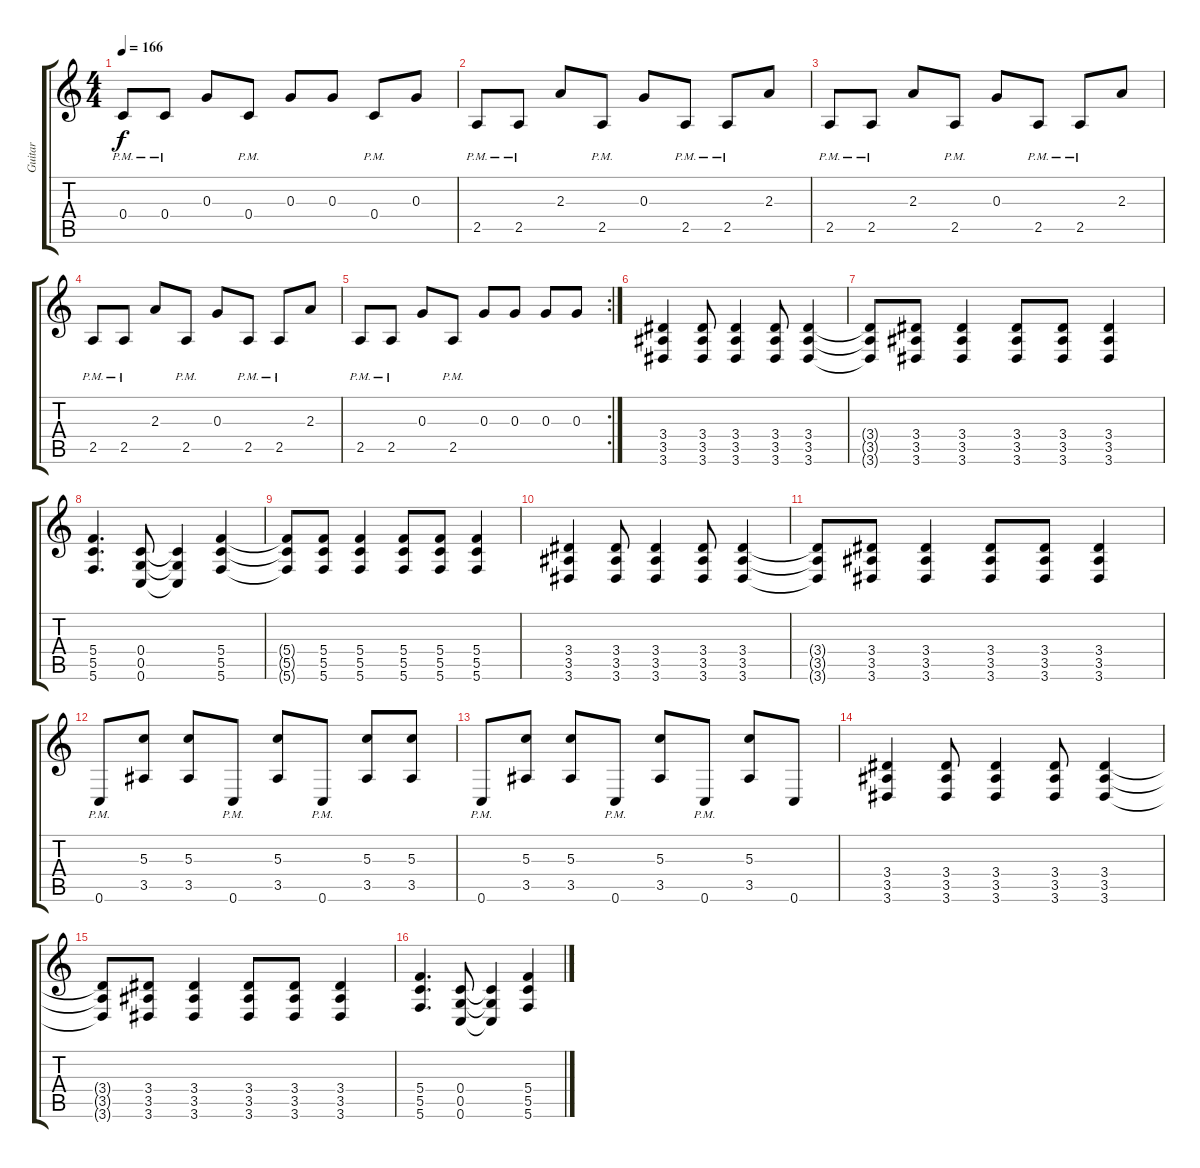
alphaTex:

\track ("Guitar" "Guitar") {instrument distortionguitar}
\staff {score tabs}
\tuning (E4 C4 G3 C3 G2 C2) {hide}
\ts (4 4)
\tempo 166
\clef g2
\ks c
0.4{pm}.8{dy f} 0.4{pm}.8 0.3.8 0.4{pm}.8 0.3.8 0.3.8 0.4{pm}.8 0.3.8 |
2.5{pm}.8 2.5{pm}.8 2.3.8 2.5{pm}.8 0.3.8 2.5{pm}.8 2.5{pm}.8 2.3.8 |
2.5{pm}.8 2.5{pm}.8 2.3.8 2.5{pm}.8 0.3.8 2.5{pm}.8 2.5{pm}.8 2.3.8 |
2.5{pm}.8 2.5{pm}.8 2.3.8 2.5{pm}.8 0.3.8 2.5{pm}.8 2.5{pm}.8 2.3.8 |
\rc 2
2.5{pm}.8 2.5{pm}.8 0.3.8 2.5{pm}.8 0.3.8 0.3.8 0.3.8 0.3.8 |
(3.4 3.5 3.6).4 (3.4 3.5 3.6).8 (3.4 3.5 3.6).4 (3.4 3.5 3.6).8 (3.4 3.5 3.6).4 |
(3.4{t} 3.5{t} 3.6{t}).8 (3.4 3.5 3.6).8 (3.4 3.5 3.6).4 (3.4 3.5 3.6).8 (3.4 3.5 3.6).8 (3.4 3.5 3.6).4 |
(5.4 5.5 5.6).4{d} (0.4 0.5 0.6).8 (0.4{t} 0.5{t} 0.6{t}).4 (5.4 5.5 5.6).4 |
(5.4{t} 5.5{t} 5.6{t}).8 (5.4 5.5 5.6).8 (5.4 5.5 5.6).4 (5.4 5.5 5.6).8 (5.4 5.5 5.6).8 (5.4 5.5 5.6).4 |
(3.4 3.5 3.6).4 (3.4 3.5 3.6).8 (3.4 3.5 3.6).4 (3.4 3.5 3.6).8 (3.4 3.5 3.6).4 |
(3.4{t} 3.5{t} 3.6{t}).8 (3.4 3.5 3.6).8 (3.4 3.5 3.6).4 (3.4 3.5 3.6).8 (3.4 3.5 3.6).8 (3.4 3.5 3.6).4 |
0.6{pm}.8 (5.3 3.5).8 (5.3 3.5).8 0.6{pm}.8 (5.3 3.5).8 0.6{pm}.8 (5.3 3.5).8 (5.3 3.5).8 |
0.6{pm}.8 (5.3 3.5).8 (5.3 3.5).8 0.6{pm}.8 (5.3 3.5).8 0.6{pm}.8 (5.3 3.5).8 0.6.8 |
(3.4 3.5 3.6).4 (3.4 3.5 3.6).8 (3.4 3.5 3.6).4 (3.4 3.5 3.6).8 (3.4 3.5 3.6).4 |
(3.4{t} 3.5{t} 3.6{t}).8 (3.4 3.5 3.6).8 (3.4 3.5 3.6).4 (3.4 3.5 3.6).8 (3.4 3.5 3.6).8 (3.4 3.5 3.6).4 |
(5.4 5.5 5.6).4{d} (0.4 0.5 0.6).8 (0.4{t} 0.5{t} 0.6{t}).4 (5.4 5.5 5.6).4
